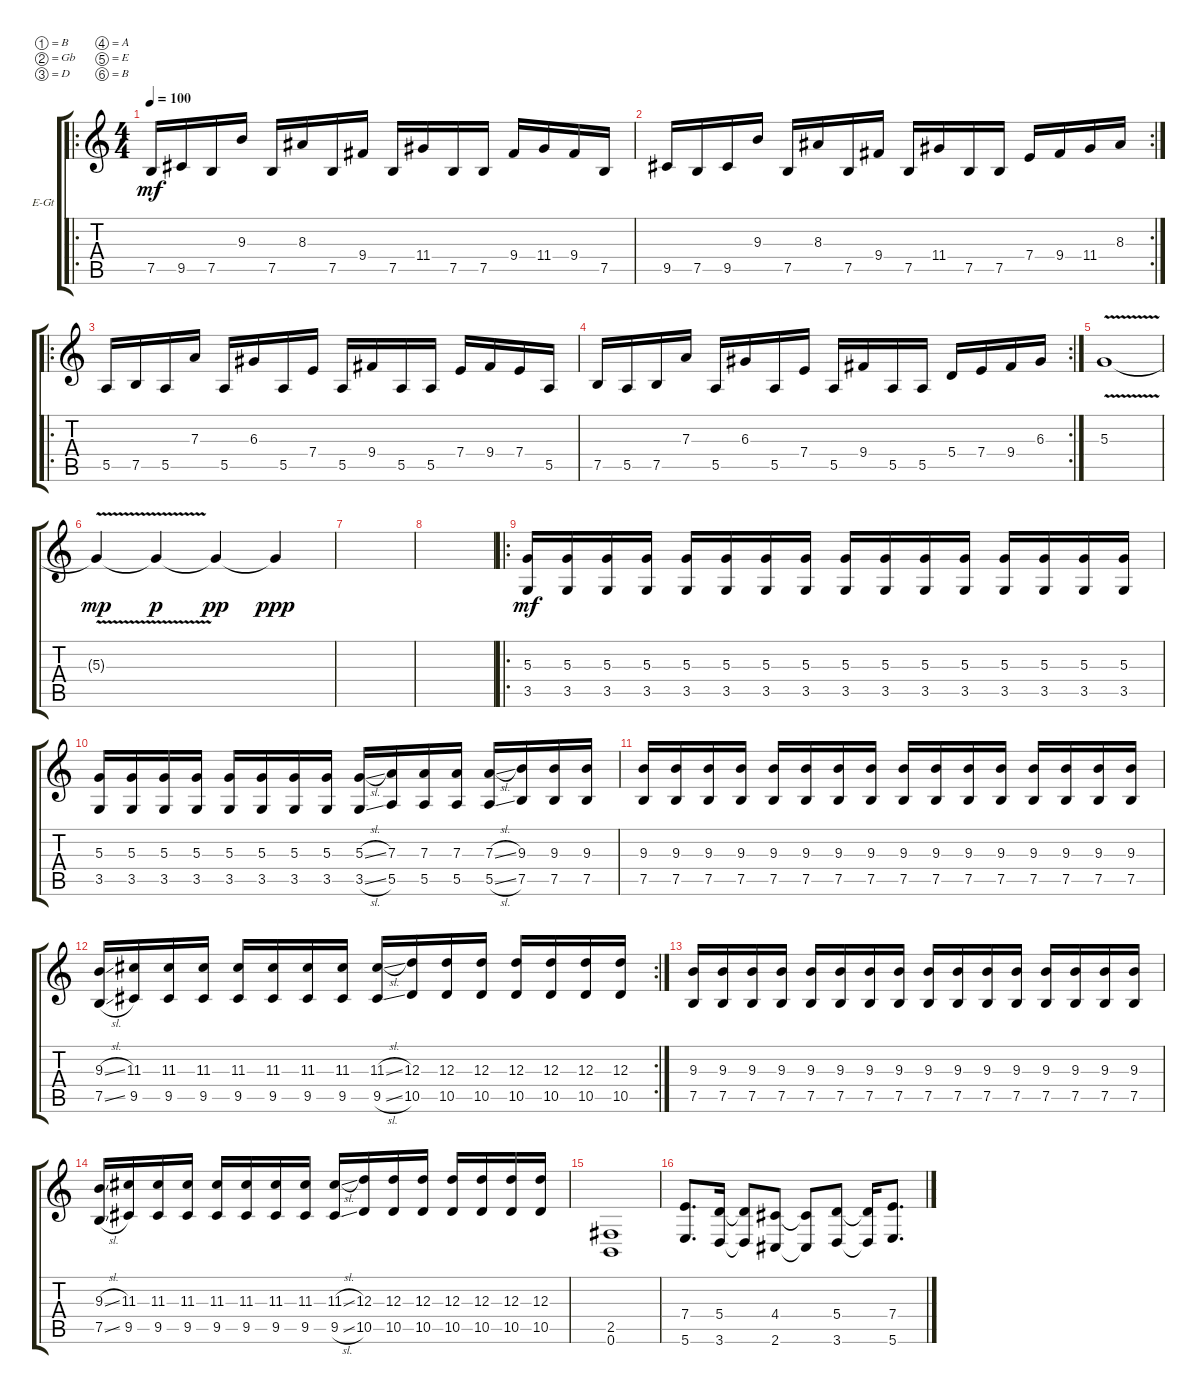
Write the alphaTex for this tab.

\bracketExtendMode groupsimilarinstruments
\firstSystemTrackNameOrientation horizontal
\otherSystemsTrackNameOrientation horizontal
\track ("Electric Guitar 2" "E-Gt") {instrument distortionguitar}
\staff {score tabs}
\tuning (B3 Gb3 D3 A2 E2 B1)
\ro
\ts (4 4)
\tempo 100
\clef g2
\ks c
7.5.16{dy mf} 9.5.16 7.5.16 9.3.16 7.5.16 8.3.16 7.5.16 9.4.16 7.5.16 11.4.16 7.5.16 7.5.16 9.4.16 11.4.16 9.4.16 7.5.16 |
\rc 2
9.5.16 7.5.16 9.5.16 9.3.16 7.5.16 8.3.16 7.5.16 9.4.16 7.5.16 11.4.16 7.5.16 7.5.16 7.4.16 9.4.16 11.4.16 8.3.16 |
\ro
5.5.16 7.5.16 5.5.16 7.3.16 5.5.16 6.3.16 5.5.16 7.4.16 5.5.16 9.4.16 5.5.16 5.5.16 7.4.16 9.4.16 7.4.16 5.5.16 |
\rc 2
7.5.16 5.5.16 7.5.16 7.3.16 5.5.16 6.3.16 5.5.16 7.4.16 5.5.16 9.4.16 5.5.16 5.5.16 5.4.16 7.4.16 9.4.16 6.3.16 |
5.3{v}.1 |
5.3{v t}.4{dy mp} 5.3{t}.4{dy p} 5.3{t}.4{dy pp} 5.3{t}.4{dy ppp} |
|
|
\ro
(3.5 5.3).16{dy mf} (3.5 5.3).16 (3.5 5.3).16 (3.5 5.3).16 (3.5 5.3).16 (3.5 5.3).16 (3.5 5.3).16 (3.5 5.3).16 (3.5 5.3).16 (3.5 5.3).16 (3.5 5.3).16 (3.5 5.3).16 (3.5 5.3).16 (3.5 5.3).16 (3.5 5.3).16 (3.5 5.3).16 |
(3.5 5.3).16 (3.5 5.3).16 (3.5 5.3).16 (3.5 5.3).16 (3.5 5.3).16 (3.5 5.3).16 (3.5 5.3).16 (3.5 5.3).16 (3.5{sl} 5.3{sl}).16 (7.3 5.5).16 (7.3 5.5).16 (7.3 5.5).16 (5.5{sl} 7.3{sl}).16 (9.3 7.5).16 (9.3 7.5).16 (9.3 7.5).16 |
(9.3 7.5).16 (9.3 7.5).16 (9.3 7.5).16 (9.3 7.5).16 (9.3 7.5).16 (9.3 7.5).16 (9.3 7.5).16 (9.3 7.5).16 (9.3 7.5).16 (9.3 7.5).16 (9.3 7.5).16 (9.3 7.5).16 (9.3 7.5).16 (9.3 7.5).16 (9.3 7.5).16 (9.3 7.5).16 |
\rc 2
(9.3{sl} 7.5{sl}).16 (11.3 9.5).16 (11.3 9.5).16 (11.3 9.5).16 (11.3 9.5).16 (11.3 9.5).16 (11.3 9.5).16 (11.3 9.5).16 (9.5{sl} 11.3{sl}).16 (10.5 12.3).16 (10.5 12.3).16 (10.5 12.3).16 (10.5 12.3).16 (10.5 12.3).16 (10.5 12.3).16 (10.5 12.3).16 |
(9.3 7.5).16 (9.3 7.5).16 (9.3 7.5).16 (9.3 7.5).16 (9.3 7.5).16 (9.3 7.5).16 (9.3 7.5).16 (9.3 7.5).16 (9.3 7.5).16 (9.3 7.5).16 (9.3 7.5).16 (9.3 7.5).16 (9.3 7.5).16 (9.3 7.5).16 (9.3 7.5).16 (9.3 7.5).16 |
(9.3{sl} 7.5{sl}).16 (11.3 9.5).16 (11.3 9.5).16 (11.3 9.5).16 (11.3 9.5).16 (11.3 9.5).16 (11.3 9.5).16 (11.3 9.5).16 (9.5{sl} 11.3{sl}).16 (10.5 12.3).16 (10.5 12.3).16 (10.5 12.3).16 (10.5 12.3).16 (10.5 12.3).16 (10.5 12.3).16 (10.5 12.3).16 |
(0.6 2.5).1 |
(5.6 7.4).8{d} (3.6 5.4).16 (3.6{t} 5.4{t}).8 (2.6 4.4).8 (2.6{t} 4.4{t}).8 (3.6 5.4).8 (3.6{t} 5.4{t}).16 (5.6 7.4).8{d}
